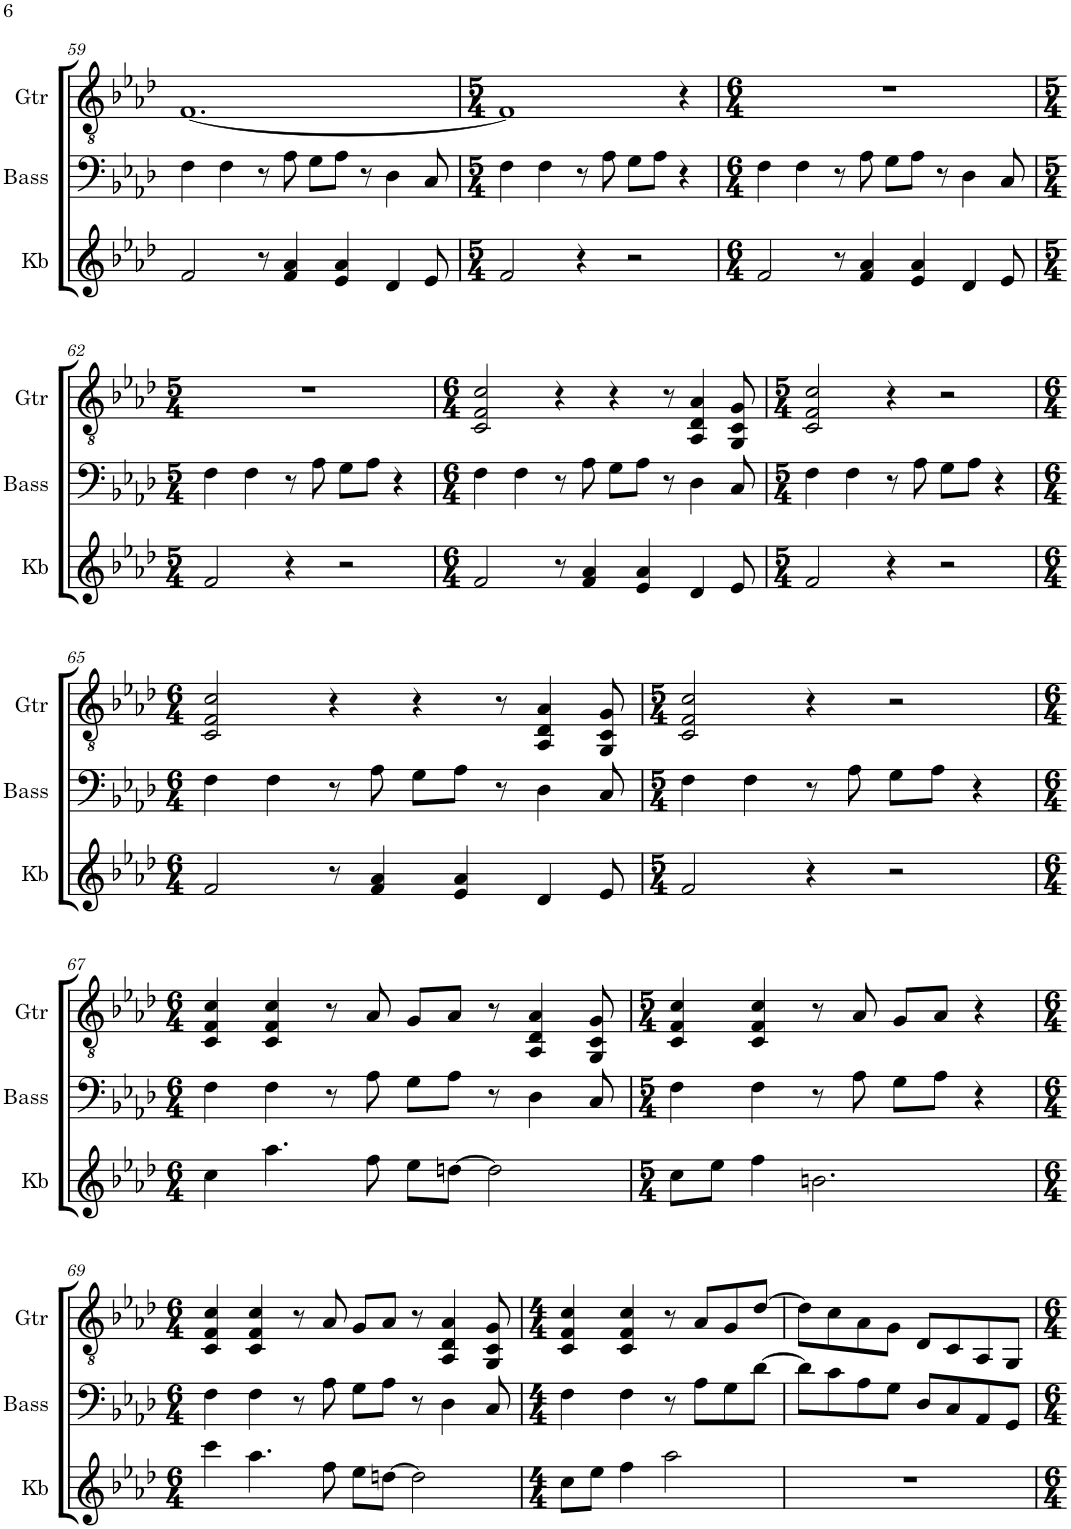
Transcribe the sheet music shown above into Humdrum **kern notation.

**kern	**kern	**kern
*part3	*part2	*part1
*staff3	*staff2	*staff1
*I"Keys	*I"Bass	*I"Guitar
*	*I'Bass	*I'Gtr
!!LO:PB:g=z
*clefG2	*clefF4	*clefGv2
*	*Trd7c12	*
*k[b-e-a-d-]	*k[b-e-a-d-]	*k[b-e-a-d-]
*M6/4	*M6/4	*M6/4
=59	=59	=59
2f/	4F\	[1.F
.	4F\	.
8r	8r	.
4f/ 4a-/	8A-\	.
.	8G\L	.
4e-/ 4a-/	8A-\J	.
.	8r	.
4d-/	4D-\	.
8e-/	8C/	.
=60	=60	=60
*M5/4	*M5/4	*M5/4
2f/	4F\	1F]
.	4F\	.
4r	8r	.
.	8A-\	.
2r	8G\L	.
.	8A-\J	.
.	4r	4r
=61	=61	=61
*M6/4	*M6/4	*M6/4
2f/	4F\	1.r
.	4F\	.
8r	8r	.
4f/ 4a-/	8A-\	.
.	8G\L	.
4e-/ 4a-/	8A-\J	.
.	8r	.
4d-/	4D-\	.
8e-/	8C/	.
!!LO:LB:g=z
=62	=62	=62
*M5/4	*M5/4	*M5/4
2f/	4F\	4%5r
.	4F\	.
4r	8r	.
.	8A-\	.
2r	8G\L	.
.	8A-\J	.
.	4r	.
=63	=63	=63
*M6/4	*M6/4	*M6/4
2f/	4F\	2C/ 2F/ 2c/
.	4F\	.
8r	8r	4r
4f/ 4a-/	8A-\	.
.	8G\L	4r
4e-/ 4a-/	8A-\J	.
.	8r	8r
4d-/	4D-\	4AA-/ 4D-/ 4A-/
8e-/	8C/	8GG/ 8C/ 8G/
=64	=64	=64
*M5/4	*M5/4	*M5/4
2f/	4F\	2C/ 2F/ 2c/
.	4F\	.
4r	8r	4r
.	8A-\	.
2r	8G\L	2r
.	8A-\J	.
.	4r	.
!!LO:LB:g=z
=65	=65	=65
*M6/4	*M6/4	*M6/4
2f/	4F\	2C/ 2F/ 2c/
.	4F\	.
8r	8r	4r
4f/ 4a-/	8A-\	.
.	8G\L	4r
4e-/ 4a-/	8A-\J	.
.	8r	8r
4d-/	4D-\	4AA-/ 4D-/ 4A-/
8e-/	8C/	8GG/ 8C/ 8G/
=66	=66	=66
*M5/4	*M5/4	*M5/4
2f/	4F\	2C/ 2F/ 2c/
.	4F\	.
4r	8r	4r
.	8A-\	.
2r	8G\L	2r
.	8A-\J	.
.	4r	.
!!LO:LB:g=z
=67	=67	=67
*M6/4	*M6/4	*M6/4
4cc\	4F\	4C/ 4F/ 4c/
4.aa-\	4F\	4C/ 4F/ 4c/
.	8r	8r
8ff\	8A-\	8A-/
8ee-\L	8G\L	8G/L
[8ddn\J	8A-\J	8A-/J
2dd\]	8r	8r
.	4D-\	4AA-/ 4D-/ 4A-/
.	8C/	8GG/ 8C/ 8G/
=68	=68	=68
*M5/4	*M5/4	*M5/4
8cc\L	4F\	4C/ 4F/ 4c/
8ee-\J	.	.
4ff\	4F\	4C/ 4F/ 4c/
2.bn\	8r	8r
.	8A-\	8A-/
.	8G\L	8G/L
.	8A-\J	8A-/J
.	4r	4r
!!LO:LB:g=z
=69	=69	=69
*M6/4	*M6/4	*M6/4
4ccc\	4F\	4C/ 4F/ 4c/
4.aa-\	4F\	4C/ 4F/ 4c/
.	8r	8r
8ff\	8A-\	8A-/
8ee-\L	8G\L	8G/L
[8ddn\J	8A-\J	8A-/J
2dd\]	8r	8r
.	4D-\	4AA-/ 4D-/ 4A-/
.	8C/	8GG/ 8C/ 8G/
=70	=70	=70
*M4/4	*M4/4	*M4/4
8cc\L	4F\	4C/ 4F/ 4c/
8ee-\J	.	.
4ff\	4F\	4C/ 4F/ 4c/
2aa-\	8r	8r
.	8A-\L	8A-/L
.	8G\	8G/
.	[8d-\J	[8d-/J
=71	=71	=71
1r	8d-\L]	8d-\L]
.	8c\	8c\
.	8A-\	8A-\
.	8G\J	8G\J
.	8D-/L	8D-/L
.	8C/	8C/
.	8AA-/	8AA-/
.	8GG/J	8GG/J
=	=	=
*-	*-	*-
